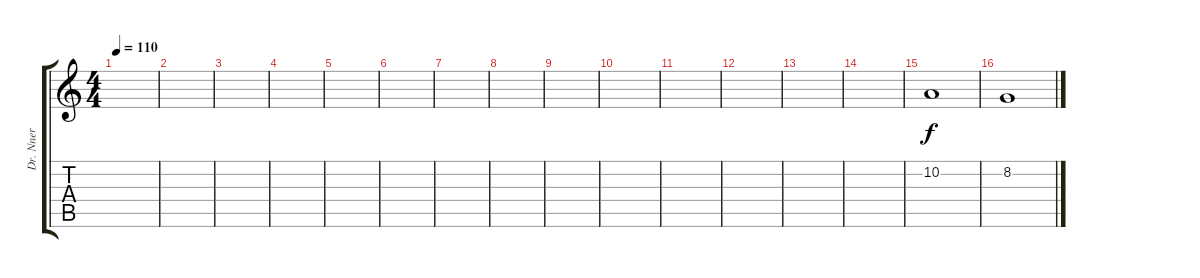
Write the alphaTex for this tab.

\track ("Dr. Nner" "Dr. Nner") {instrument pad3polysynth}
\staff {score tabs}
\tuning (E4 B3 G3 D3 A2 E2) {hide}
\ts (4 4)
\tempo 110
\clef g2
\ks c
|
|
|
|
|
|
|
|
|
|
|
|
|
|
10.2.1 |
8.2.1
